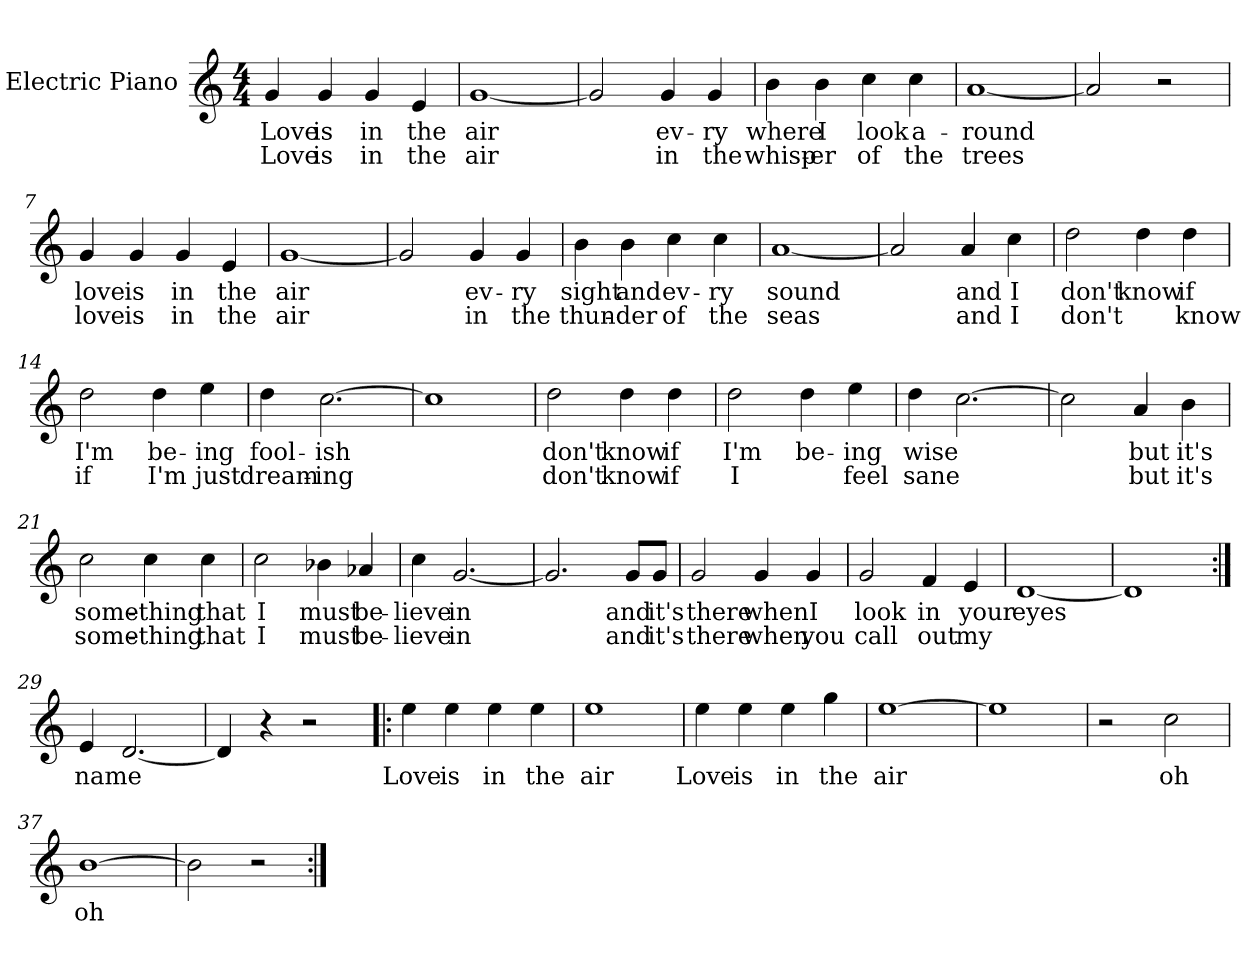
**kern	**text	**text
*part1	*part1	*part1
*staff1	*staff1	*staff1
*I"Electric Piano	*	*
*I'E.Pno	*	*
*clefG2	*	*
*k[]	*	*
*C:	*	*
*M4/4	*	*
=1	=1	=1
4g/	Love	Love
4g/	is	is
4g/	in	in
4e/	the	the
=2	=2	=2
[1g	air	air
=3	=3	=3
2g/]	.	.
4g/	ev-	in
4g/	-ry	the
=4	=4	=4
4b\	where	whisp-
4b\	I	-er
4cc\	look	of
4cc\	a-	the
=5	=5	=5
[1a	-round	trees
=6	=6	=6
2a/]	.	.
2r	.	.
!!LO:LB:g=z
=7	=7	=7
4g/	love	love
4g/	is	is
4g/	in	in
4e/	the	the
=8	=8	=8
[1g	air	air
=9	=9	=9
2g/]	.	.
4g/	ev-	in
4g/	-ry	the
=10	=10	=10
4b\	sight	thun-
4b\	and	-der
4cc\	ev-	of
4cc\	-ry	the
=11	=11	=11
[1a	sound	seas
=12	=12	=12
2a/]	.	.
4a/	and	and
4cc\	I	I
!!LO:LB:g=z
=13	=13	=13
2dd\	don't	don't
4dd\	know	.
4dd\	if	know
=14	=14	=14
2dd\	I'm	if
4dd\	be-	I'm
4ee\	-ing	just
=15	=15	=15
4dd\	fool-	dream-
[2.cc\	-ish	-ing
=16	=16	=16
1cc]	.	.
=17	=17	=17
2dd\	don't	don't
4dd\	know	know
4dd\	if	if
=18	=18	=18
2dd\	I'm	I
4dd\	be-	.
4ee\	-ing	feel
!!LO:LB:g=z
=19	=19	=19
4dd\	wise	sane
[2.cc\	.	.
=20	=20	=20
2cc\]	.	.
4a/	but	but
4b\	it's	it's
=21	=21	=21
2cc\	some-	some-
4cc\	-thing	-thing
4cc\	that	that
=22	=22	=22
2cc\	I	I
4b-X\	must	must
4a-X/	be-	be-
=23	=23	=23
4cc\	-lieve	-lieve
[2.g/	in	in
=24	=24	=24
2.g/]	.	.
8g/L	and	and
8g/J	it's	it's
!!LO:LB:g=z
=25	=25	=25
2g/	there	there
4g/	when	when
4g/	I	you
=26	=26	=26
2g/	look	call
4f/	in	out
4e/	your	my
=27	=27	=27
[1d	eyes	.
=28	=28	=28
1d]	.	.
=29:|!	=29:|!	=29:|!
4e/	name	.
[2.d/	.	.
=30	=30	=30
4d/]	.	.
4r	.	.
2r	.	.
=31!|:	=31!|:	=31!|:
4ee\	Love	.
4ee\	is	.
4ee\	in	.
4ee\	the	.
!!LO:LB:g=z
=32	=32	=32
1ee	air	.
=33	=33	=33
4ee\	Love	.
4ee\	is	.
4ee\	in	.
4gg\	the	.
=34	=34	=34
[1ee	air	.
=35	=35	=35
1ee]	.	.
=36	=36	=36
2r	.	.
2cc\	oh	.
=37	=37	=37
[1b	oh	.
=38	=38	=38
2b\]	.	.
2r	.	.
=:|!	=:|!	=:|!
*-	*-	*-
